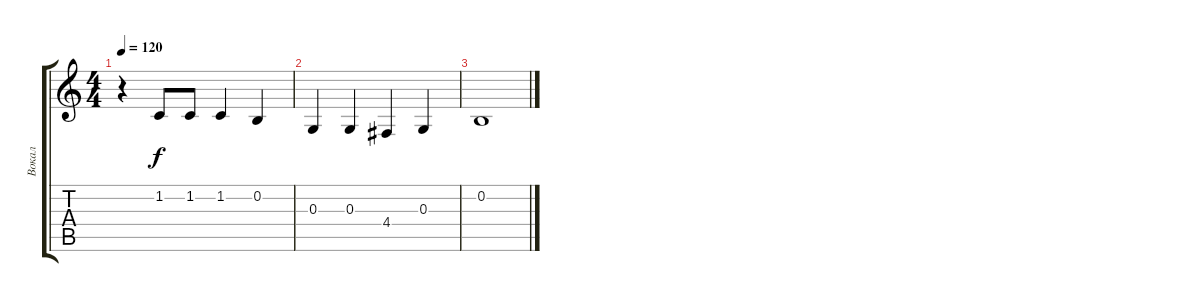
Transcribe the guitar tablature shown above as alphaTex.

\track ("Вокал" "Вокал") {instrument flute}
\staff {score tabs}
\tuning (E4 B3 G3 D3 A2 E2) {hide}
\ts (4 4)
\tempo 120
\clef g2
\ks c
r.4{dy f} 1.2.8 1.2.8 1.2.4 0.2.4 |
0.3.4 0.3.4 4.4.4 0.3.4 |
0.2.1
